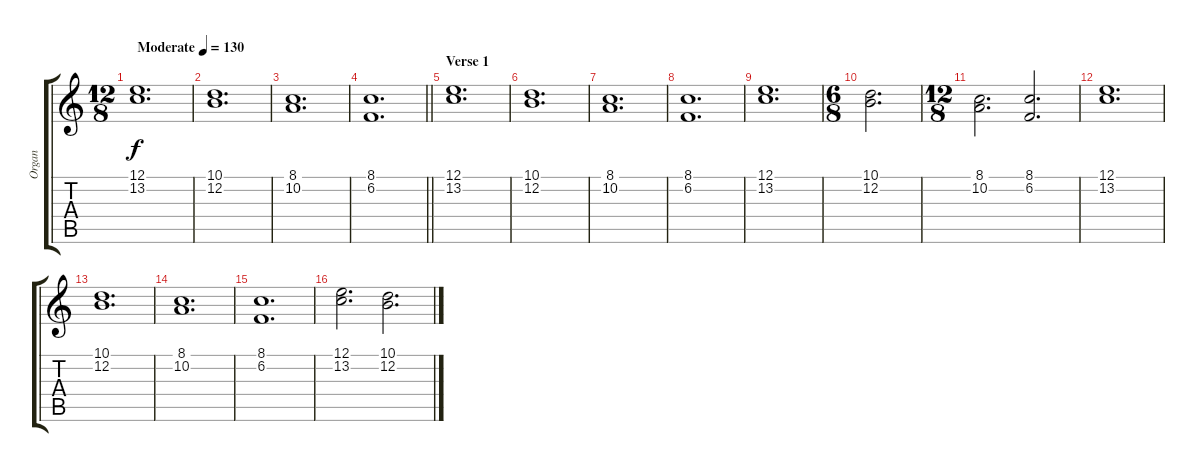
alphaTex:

\track ("Organ" "Organ") {instrument flute}
\staff {score tabs}
\tuning (E4 B3 G3 D3 A2 E2) {hide}
\ts (12 8)
\tempo (130 "Moderate")
\clef g2
\ks c
(12.1 13.2).1{d dy f instrument flute} |
(10.1 12.2).1{d} |
(8.1 10.2).1{d} |
\barLineRight lightlight
(8.1 6.2).1{d} |
\section ("" "Verse 1")
(12.1 13.2).1{d} |
(10.1 12.2).1{d} |
(8.1 10.2).1{d} |
(8.1 6.2).1{d} |
(12.1 13.2).1{d} |
\ts (6 8)
(10.1 12.2).2{d} |
\ts (12 8)
(8.1 10.2).2{d} (8.1 6.2).2{d} |
(12.1 13.2).1{d} |
(10.1 12.2).1{d} |
(8.1 10.2).1{d} |
(8.1 6.2).1{d} |
(12.1 13.2).2{d} (10.1 12.2).2{d}
